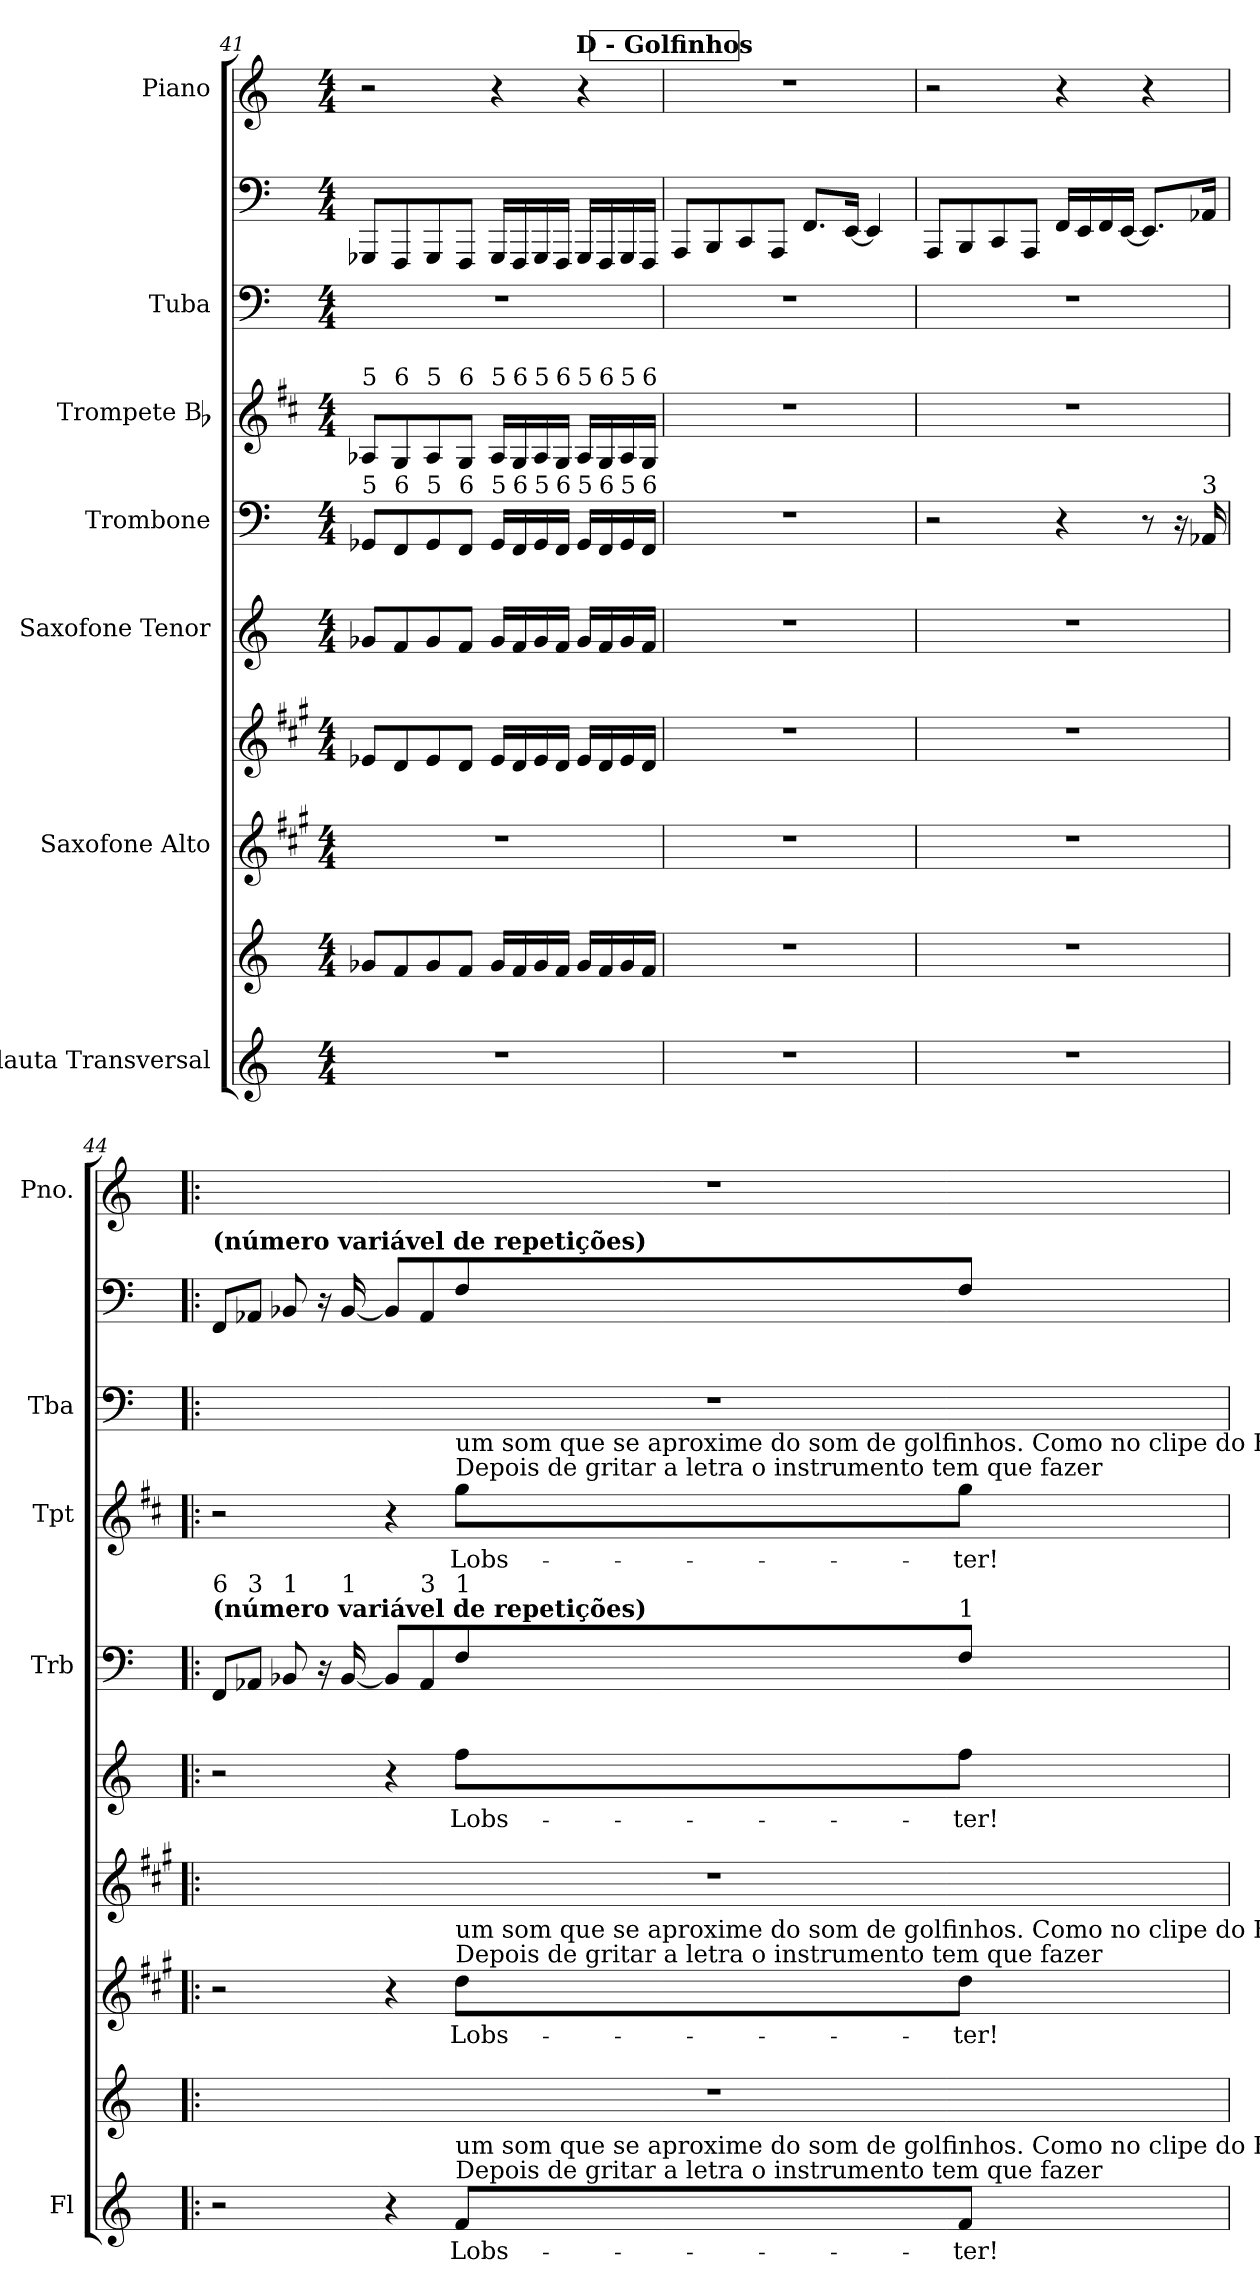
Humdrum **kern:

**kern	**text	**kern	**kern	**text	**kern	**kern	**text	**kern	**kern	**text	**kern	**kern	**kern
*part7	*part7	*part7	*part6	*part6	*part6	*part5	*part5	*part4	*part3	*part3	*part2	*part2	*part1
*staff10	*staff10	*staff9	*staff8	*staff8	*staff7	*staff6	*staff6	*staff5	*staff4	*staff4	*staff3	*staff2	*staff1
*I"Flauta Transversal	*	*	*I"Saxofone Alto	*	*	*I"Saxofone Tenor	*	*I"Trombone	*I"Trompete Bb	*	*I"Tuba	*	*I"Piano
*I'Fl	*	*	*	*	*	*	*	*I'Trb	*I'Tpt	*	*I'Tba	*	*I'Pno.
*clefG2	*	*clefG2	*clefG2	*	*clefG2	*clefG2	*	*clefF4	*clefG2	*	*clefF4	*clefF4	*clefG2
*	*	*	*ITrd5c9	*	*ITrd5c9	*ITrd8c14	*	*	*ITrd1c2	*	*	*	*
*k[]	*	*k[]	*k[]	*	*k[]	*k[]	*	*k[]	*k[]	*	*k[]	*k[]	*k[]
*M4/4	*	*M4/4	*M4/4	*	*M4/4	*M4/4	*	*M4/4	*M4/4	*	*M4/4	*M4/4	*M4/4
=41	=41	=41	=41	=41	=41	=41	=41	=41	=41	=41	=41	=41	=41
!	!	!	!	!	!	!	!	!	!LO:TX:a:t=5	!	!	!	!
!	!	!	!	!	!	!	!	!LO:TX:a:t=5	!	!	!	!	!
1r	.	8g-X/L	1r	.	8G-X/L	8G-X/L	.	8GG-X/L	8G-X/L	.	1r	8GGG-X/L	2r
!	!	!	!	!	!	!	!	!	!LO:TX:a:t=6	!	!	!	!
!	!	!	!	!	!	!	!	!LO:TX:a:t=6	!	!	!	!	!
.	.	8f/	.	.	8F/	8F/	.	8FF/	8F/	.	.	8FFF/	.
!	!	!	!	!	!	!	!	!	!LO:TX:a:t=5	!	!	!	!
!	!	!	!	!	!	!	!	!LO:TX:a:t=5	!	!	!	!	!
.	.	8g-/	.	.	8G-/	8G-/	.	8GG-/	8G-/	.	.	8GGG-/	.
!	!	!	!	!	!	!	!	!	!LO:TX:a:t=6	!	!	!	!
!	!	!	!	!	!	!	!	!LO:TX:a:t=6	!	!	!	!	!
.	.	8f/J	.	.	8F/J	8F/J	.	8FF/J	8F/J	.	.	8FFF/J	.
!	!	!	!	!	!	!	!	!	!LO:TX:a:t=5	!	!	!	!
!	!	!	!	!	!	!	!	!LO:TX:a:t=5	!	!	!	!	!
.	.	16g-/LL	.	.	16G-/LL	16G-/LL	.	16GG-/LL	16G-/LL	.	.	16GGG-/LL	4r
!	!	!	!	!	!	!	!	!	!LO:TX:a:t=6	!	!	!	!
!	!	!	!	!	!	!	!	!LO:TX:a:t=6	!	!	!	!	!
.	.	16f/	.	.	16F/	16F/	.	16FF/	16F/	.	.	16FFF/	.
!	!	!	!	!	!	!	!	!	!LO:TX:a:t=5	!	!	!	!
!	!	!	!	!	!	!	!	!LO:TX:a:t=5	!	!	!	!	!
.	.	16g-/	.	.	16G-/	16G-/	.	16GG-/	16G-/	.	.	16GGG-/	.
!	!	!	!	!	!	!	!	!	!LO:TX:a:t=6	!	!	!	!
!	!	!	!	!	!	!	!	!LO:TX:a:t=6	!	!	!	!	!
.	.	16f/JJ	.	.	16F/JJ	16F/JJ	.	16FF/JJ	16F/JJ	.	.	16FFF/JJ	.
!	!	!	!	!	!	!	!	!	!LO:TX:a:t=5	!	!	!	!
!	!	!	!	!	!	!	!	!LO:TX:a:t=5	!	!	!	!	!
.	.	16g-/LL	.	.	16G-/LL	16G-/LL	.	16GG-/LL	16G-/LL	.	.	16GGG-/LL	4r
!	!	!	!	!	!	!	!	!	!LO:TX:a:t=6	!	!	!	!
!	!	!	!	!	!	!	!	!LO:TX:a:t=6	!	!	!	!	!
.	.	16f/	.	.	16F/	16F/	.	16FF/	16F/	.	.	16FFF/	.
!	!	!	!	!	!	!	!	!	!LO:TX:a:t=5	!	!	!	!
!	!	!	!	!	!	!	!	!LO:TX:a:t=5	!	!	!	!	!
.	.	16g-/	.	.	16G-/	16G-/	.	16GG-/	16G-/	.	.	16GGG-/	.
!	!	!	!	!	!	!	!	!	!LO:TX:a:t=6	!	!	!	!
!	!	!	!	!	!	!	!	!LO:TX:a:t=6	!	!	!	!	!
.	.	16f/JJ	.	.	16F/JJ	16F/JJ	.	16FF/JJ	16F/JJ	.	.	16FFF/JJ	.
!!LO:PB:g=z
!!LO:REH:place=s1:a:B:fs=14:t=D - Golfinhos
=42	=42	=42	=42	=42	=42	=42	=42	=42	=42	=42	=42	=42	=42
1r	.	1r	1r	.	1r	1r	.	1r	1r	.	1r	8AAA/L	1r
.	.	.	.	.	.	.	.	.	.	.	.	8BBB/	.
.	.	.	.	.	.	.	.	.	.	.	.	8CC/	.
.	.	.	.	.	.	.	.	.	.	.	.	8AAA/J	.
.	.	.	.	.	.	.	.	.	.	.	.	8.FF/L	.
.	.	.	.	.	.	.	.	.	.	.	.	[16EE/Jk	.
.	.	.	.	.	.	.	.	.	.	.	.	4EE/]	.
=43	=43	=43	=43	=43	=43	=43	=43	=43	=43	=43	=43	=43	=43
1r	.	1r	1r	.	1r	1r	.	2r	1r	.	1r	8AAA/L	2r
.	.	.	.	.	.	.	.	.	.	.	.	8BBB/	.
.	.	.	.	.	.	.	.	.	.	.	.	8CC/	.
.	.	.	.	.	.	.	.	.	.	.	.	8AAA/J	.
.	.	.	.	.	.	.	.	4r	.	.	.	16FF/LL	4r
.	.	.	.	.	.	.	.	.	.	.	.	16EE/	.
.	.	.	.	.	.	.	.	.	.	.	.	16FF/	.
.	.	.	.	.	.	.	.	.	.	.	.	[16EE/JJ	.
.	.	.	.	.	.	.	.	8r	.	.	.	8.EE/L]	4r
.	.	.	.	.	.	.	.	16r	.	.	.	.	.
!	!	!	!	!	!	!	!	!LO:TX:a:t=3	!	!	!	!	!
.	.	.	.	.	.	.	.	16AA-X/	.	.	.	16AA-X/Jk	.
=44!|:	=44!|:	=44!|:	=44!|:	=44!|:	=44!|:	=44!|:	=44!|:	=44!|:	=44!|:	=44!|:	=44!|:	=44!|:	=44!|:
!	!	!	!	!	!	!	!	!	!	!	!	!LO:TX:a:B:t=(número variável de repetições)	!
!	!	!	!	!	!	!	!	!LO:TX:a:B:t=(número variável de repetições)	!	!	!	!	!
!	!	!	!	!	!	!	!	!LO:TX:a:t=6	!	!	!	!	!
2r	.	1r	2r	.	1r	2r	.	8FF/L	2r	.	1r	8FF/L	1r
!	!	!	!	!	!	!	!	!LO:TX:a:t=3	!	!	!	!	!
.	.	.	.	.	.	.	.	8AA-X/J	.	.	.	8AA-X/J	.
!	!	!	!	!	!	!	!	!LO:TX:a:t=1	!	!	!	!	!
.	.	.	.	.	.	.	.	8BB-X/	.	.	.	8BB-X/	.
.	.	.	.	.	.	.	.	16r	.	.	.	16r	.
!	!	!	!	!	!	!	!	!LO:TX:a:t=1	!	!	!	!	!
.	.	.	.	.	.	.	.	[16BB-/	.	.	.	[16BB-/	.
4r	.	.	4r	.	.	4r	.	8BB-/L]	4r	.	.	8BB-/L]	.
!	!	!	!	!	!	!	!	!LO:TX:a:t=3	!	!	!	!	!
.	.	.	.	.	.	.	.	8AA-/	.	.	.	8AA-/	.
!	!	!	!	!	!	!	!	!	!LO:TX:a:t=Depois de gritar a letra o instrumento tem que fazer	!	!	!	!
!	!	!	!	!	!	!	!	!	!LO:TX:a:t=um som que se aproxime do som de golfinhos. Como no clipe do B 52's.	!	!	!	!
!	!	!	!	!	!	!	!	!LO:TX:a:t=1	!	!	!	!	!
!	!	!	!LO:TX:a:t=Depois de gritar a letra o instrumento tem que fazer	!	!	!	!	!	!	!	!	!	!
!	!	!	!LO:TX:a:t=um som que se aproxime do som de golfinhos. Como no clipe do B 52's.	!	!	!	!	!	!	!	!	!	!
!LO:TX:a:t=Depois de gritar a letra o instrumento tem que fazer	!	!	!	!	!	!	!	!	!	!	!	!	!
!LO:TX:a:t=um som que se aproxime do som de golfinhos. Como no clipe do B 52's.	!	!	!	!	!	!	!	!	!	!	!	!	!
!	!LO:LY:b	!	!	!LO:LY:b	!	!	!LO:LY:b	!	!	!LO:LY:b	!	!	!
8f/L	Lobs-	.	8f\L	Lobs-	.	8f\L	Lobs-	8F/	8ff\L	Lobs-	.	8F/	.
!	!	!	!	!	!	!	!	!LO:TX:a:t=1	!	!	!	!	!
!	!LO:LY:b	!	!	!LO:LY:b	!	!	!LO:LY:b	!	!	!LO:LY:b	!	!	!
8f/J	-ter!	.	8f\J	-ter!	.	8f\J	-ter!	8F/J	8ff\J	-ter!	.	8F/J	.
=	=	=	=	=	=	=	=	=	=	=	=	=	=
*-	*-	*-	*-	*-	*-	*-	*-	*-	*-	*-	*-	*-	*-
